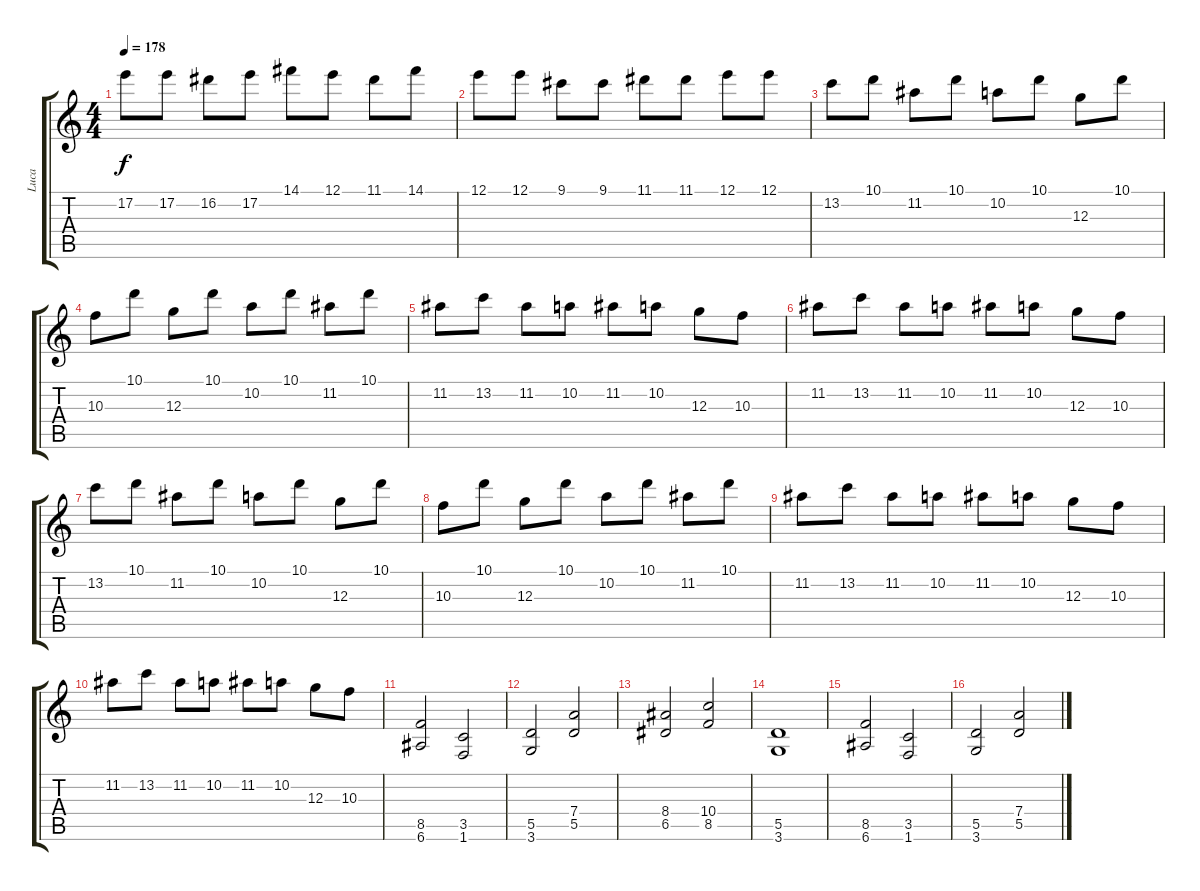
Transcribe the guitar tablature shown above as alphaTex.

\track ("Luca" "Luca") {instrument distortionguitar}
\staff {score tabs}
\tuning (E4 B3 G3 D3 A2 E2) {hide}
\ts (4 4)
\tempo 178
\clef g2
\ks c
17.2.8{dy f} 17.2.8 16.2.8 17.2.8 14.1.8 12.1.8 11.1.8 14.1.8 |
12.1.8 12.1.8 9.1.8 9.1.8 11.1.8 11.1.8 12.1.8 12.1.8 |
13.2.8{volume 16} 10.1.8 11.2.8 10.1.8 10.2.8 10.1.8 12.3.8 10.1.8 |
10.3.8 10.1.8 12.3.8 10.1.8 10.2.8 10.1.8 11.2.8 10.1.8 |
11.2.8 13.2.8 11.2.8 10.2.8 11.2.8 10.2.8 12.3.8 10.3.8 |
11.2.8 13.2.8 11.2.8 10.2.8 11.2.8 10.2.8 12.3.8 10.3.8 |
13.2.8 10.1.8 11.2.8 10.1.8 10.2.8 10.1.8 12.3.8 10.1.8 |
10.3.8 10.1.8 12.3.8 10.1.8 10.2.8 10.1.8 11.2.8 10.1.8 |
11.2.8 13.2.8 11.2.8 10.2.8 11.2.8 10.2.8 12.3.8 10.3.8 |
11.2.8 13.2.8 11.2.8 10.2.8 11.2.8 10.2.8 12.3.8 10.3.8 |
(8.5 6.6).2{volume 13} (3.5 1.6).2 |
(5.5 3.6).2 (7.4 5.5).2 |
(8.4 6.5).2 (10.4 8.5).2 |
(5.5 3.6).1 |
(8.5 6.6).2 (3.5 1.6).2 |
(5.5 3.6).2 (7.4 5.5).2
